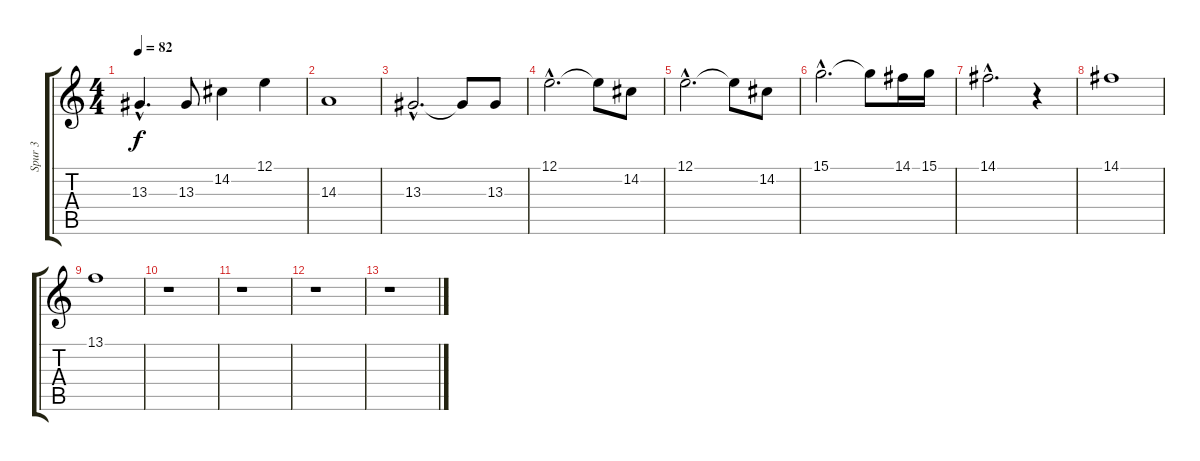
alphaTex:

\track ("Spur 3" "Spur 3") {instrument synthbrass1}
\staff {score tabs}
\tuning (E4 B3 G3 D3 A2 E2) {hide}
\ts (4 4)
\tempo 82
\clef g2
\ks c
13.3{hac}.4{d dy f} 13.3.8 14.2.4 12.1.4 |
14.3.1 |
13.3{hac}.2{d} 13.3{t}.8 13.3.8 |
12.1{hac}.2{d} 12.1{t}.8 14.2.8 |
12.1{hac}.2{d} 12.1{t}.8 14.2.8 |
15.1{hac}.2{d} 15.1{t}.8 14.1.16 15.1.16 |
14.1{hac}.2{d} r.4 |
14.1.1 |
13.1.1 |
r.1 |
r.1 |
r.1 |
r.1
